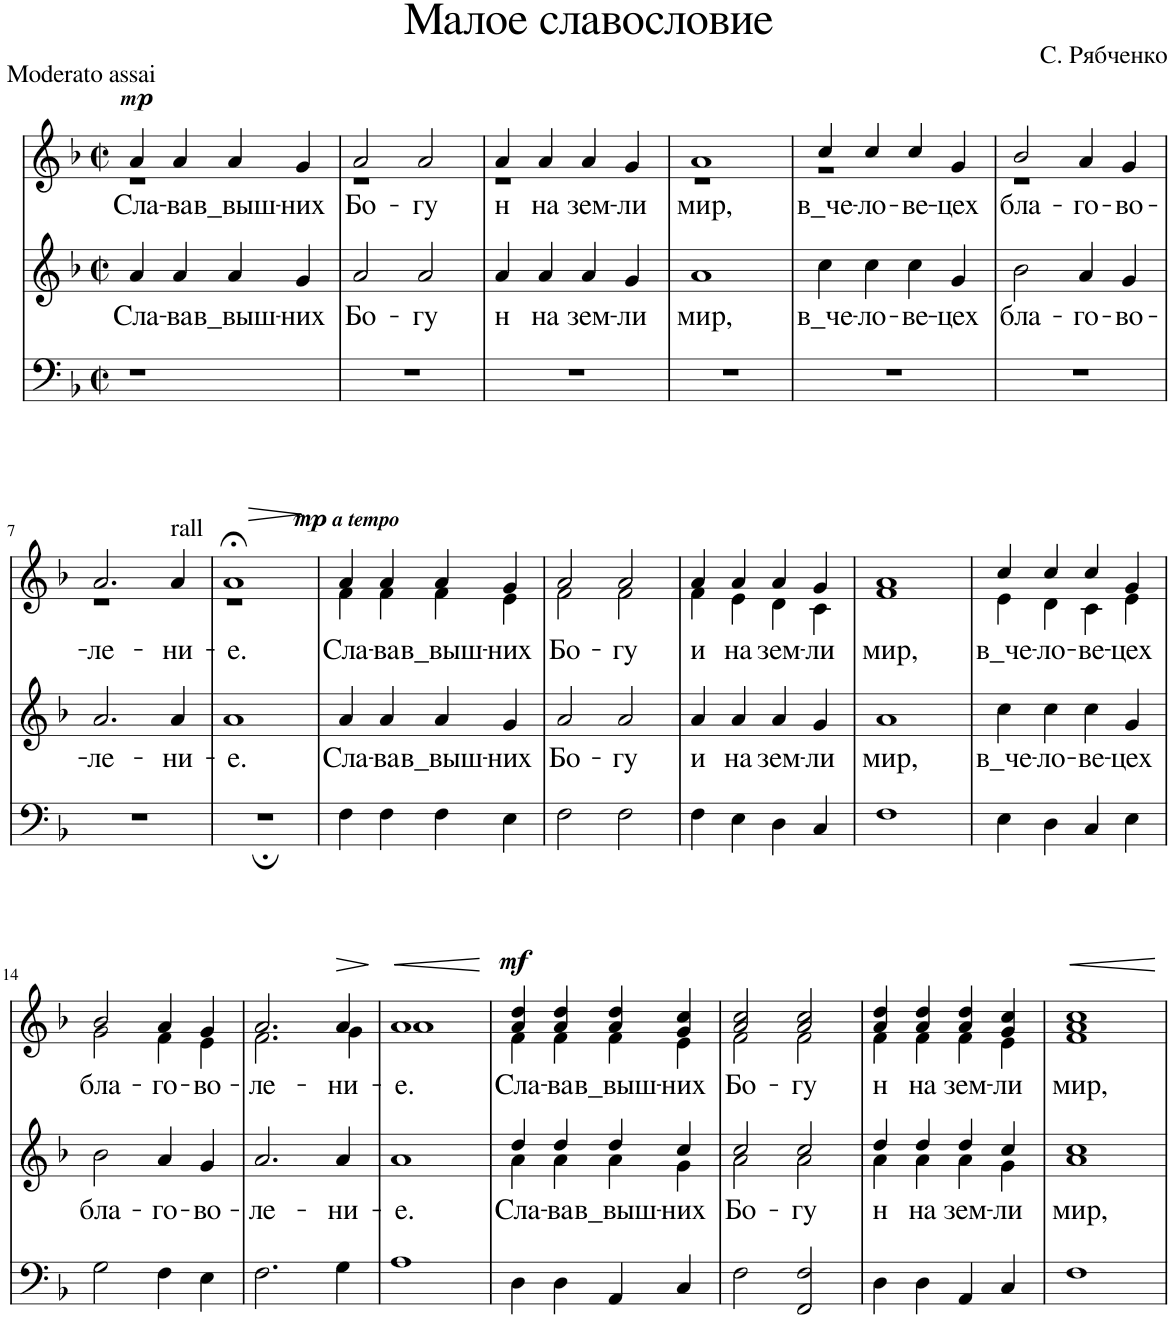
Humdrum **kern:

**kern	**kern	**text	**kern	**text	**dynam
*part3	*part2	*part2	*part1	*part1	*part1
*staff3	*staff2	*staff2	*staff1	*staff1	*staff1
*I"Bass	*I"Soprano	*	*I"Voice	*	*
*clefF4	*clefG2	*	*clefG2	*	*
*k[b-]	*k[b-]	*	*k[b-]	*	*
*M2/2	*M2/2	*	*M2/2	*	*
*met(c|)	*met(c|)	*	*met(c|)	*	*
=1	=1	=1	=1	=1	=1
!	!	!LO:LY:b	!	!LO:LY:b	!LO:DY:a
*	*	*	*^	*	*
!	!	!	!	!	!	!LO:DY:n=1:a
1r	4a/	Сла-	4a/	1r	Сла-	other-dynamics p
!	!	!LO:LY:b	!	!	!LO:LY:b	!
.	4a/	-ва	4a/	.	-ва	.
!	!	!LO:LY:b	!	!	!LO:LY:b	!
.	4a/	в_выш-	4a/	.	в_выш-	.
!	!	!LO:LY:b	!	!	!LO:LY:b	!
.	4g/	-них	4g/	.	-них	.
=2	=2	=2	=2	=2	=2	=2
!	!	!LO:LY:b	!	!	!LO:LY:b	!
1r	2a/	Бо-	2a/	1r	Бо-	.
!	!	!LO:LY:b	!	!	!LO:LY:b	!
.	2a/	-гу	2a/	.	-гу	.
=3	=3	=3	=3	=3	=3	=3
!	!	!LO:LY:b	!	!	!LO:LY:b	!
1r	4a/	н	4a/	1r	н	.
!	!	!LO:LY:b	!	!	!LO:LY:b	!
.	4a/	на	4a/	.	на	.
!	!	!LO:LY:b	!	!	!LO:LY:b	!
.	4a/	зем-	4a/	.	зем-	.
!	!	!LO:LY:b	!	!	!LO:LY:b	!
.	4g/	-ли	4g/	.	-ли	.
=4	=4	=4	=4	=4	=4	=4
!	!	!LO:LY:b	!	!	!LO:LY:b	!
1r	1a	мир,	1a	1r	мир,	.
=5	=5	=5	=5	=5	=5	=5
!	!	!LO:LY:b	!	!	!LO:LY:b	!
1r	4cc\	в_че-	4cc/	1r	в_че-	.
!	!	!LO:LY:b	!	!	!LO:LY:b	!
.	4cc\	-ло-	4cc/	.	-ло-	.
!	!	!LO:LY:b	!	!	!LO:LY:b	!
.	4cc\	-ве-	4cc/	.	-ве-	.
!	!	!LO:LY:b	!	!	!LO:LY:b	!
.	4g/	-цех	4g/	.	-цех	.
=6	=6	=6	=6	=6	=6	=6
!	!	!LO:LY:b	!	!	!LO:LY:b	!
1r	2b-\	бла-	2b-/	1r	бла-	.
!	!	!LO:LY:b	!	!	!LO:LY:b	!
.	4a/	-го-	4a/	.	-го-	.
!	!	!LO:LY:b	!	!	!LO:LY:b	!
.	4g/	-во-	4g/	.	-во-	.
!!LO:LB:g=z	!!
=7	=7	=7	=7	=7	=7	=7
!	!	!LO:LY:b	!	!	!LO:LY:b	!
1r	2.a/	-ле-	2.a/	1r	-ле-	.
!	!	!	!LO:TX:a:t=rall	!	!	!
!	!	!LO:LY:b	!	!	!LO:LY:b	!
.	4a/	-ни-	4a/	.	-ни-	.
=8	=8	=8	=8	=8	=8	=8
!	!	!LO:LY:b	!	!	!LO:LY:b	!LO:HP:b
1r;	1a	-е.	1a;<	1r	-е.	>
=9	=9	=9	=9	=9	=9	=9
!	!	!LO:LY:b	!	!	!LO:LY:b	!LO:DY:a
!	!	!	!	!	!	!LO:DY:n=1:a
4F\	4a/	Сла-	4a/	4f\	Сла-	mp other-dynamics
!	!	!LO:LY:b	!	!	!LO:LY:b	!
4F\	4a/	-ва	4a/	4f\	-ва	]
!	!	!LO:LY:b	!	!	!LO:LY:b	!
4F\	4a/	в_выш-	4a/	4f\	в_выш-	.
!	!	!LO:LY:b	!	!	!LO:LY:b	!
4E\	4g/	-них	4g/	4e\	-них	.
=10	=10	=10	=10	=10	=10	=10
!	!	!LO:LY:b	!	!	!LO:LY:b	!
2F\	2a/	Бо-	2a/	2f\	Бо-	.
!	!	!LO:LY:b	!	!	!LO:LY:b	!
2F\	2a/	-гу	2a/	2f\	-гу	.
=11	=11	=11	=11	=11	=11	=11
!	!	!LO:LY:b	!	!	!LO:LY:b	!
4F\	4a/	и	4a/	4f\	и	.
!	!	!LO:LY:b	!	!	!LO:LY:b	!
4E\	4a/	на	4a/	4e\	на	.
!	!	!LO:LY:b	!	!	!LO:LY:b	!
4D\	4a/	зем-	4a/	4d\	зем-	.
!	!	!LO:LY:b	!	!	!LO:LY:b	!
4C/	4g/	-ли	4g/	4c\	-ли	.
=12	=12	=12	=12	=12	=12	=12
!	!	!LO:LY:b	!	!	!LO:LY:b	!
1F	1a	мир,	1a	1f	мир,	.
=13	=13	=13	=13	=13	=13	=13
!	!	!LO:LY:b	!	!	!LO:LY:b	!
4E\	4cc\	в_че-	4cc/	4e\	в_че-	.
!	!	!LO:LY:b	!	!	!LO:LY:b	!
4D\	4cc\	-ло-	4cc/	4d\	-ло-	.
!	!	!LO:LY:b	!	!	!LO:LY:b	!
4C/	4cc\	-ве-	4cc/	4c\	-ве-	.
!	!	!LO:LY:b	!	!	!LO:LY:b	!
4E\	4g/	-цех	4g/	4e\	-цех	.
!!LO:LB:g=z	!!
=14	=14	=14	=14	=14	=14	=14
!	!	!LO:LY:b	!	!	!LO:LY:b	!
2G\	2b-\	бла-	2b-/	2g\	бла-	.
!	!	!LO:LY:b	!	!	!LO:LY:b	!
4F\	4a/	-го-	4a/	4f\	-го-	.
!	!	!LO:LY:b	!	!	!LO:LY:b	!
4E\	4g/	-во-	4g/	4e\	-во-	.
=15	=15	=15	=15	=15	=15	=15
!	!	!LO:LY:b	!	!	!LO:LY:b	!
2.F\	2.a/	-ле-	2.a/	2.f\	-ле-	.
!	!	!LO:LY:b	!	!	!LO:LY:b	!LO:HP:b
4G\	4a/	-ни-	4a/	4g\	-ни-	>
*	*	*	*v	*v	*	*
.	.	.	.	.	]
=16	=16	=16	=16	=16	=16
!	!	!LO:LY:b	!	!LO:LY:b	!LO:HP:b
*	*	*	*^	*	*
1A	1a	-е.	1a	1a	-е.	<
*	*	*	*v	*v	*	*
.	.	.	.	.	[
=17	=17	=17	=17	=17	=17
!	!	!LO:LY:b	!	!LO:LY:b	!LO:DY:a
*	*^	*	*^	*	*
4D\	4dd/	4a\	Сла-	4a/ 4dd/	4f\	Сла-	mf
!	!	!	!LO:LY:b	!	!	!LO:LY:b	!
4D\	4dd/	4a\	-ва	4a/ 4dd/	4f\	-ва	.
!	!	!	!LO:LY:b	!	!	!LO:LY:b	!
4AA/	4dd/	4a\	в_выш-	4a/ 4dd/	4f\	в_выш-	.
!	!	!	!LO:LY:b	!	!	!LO:LY:b	!
4C/	4cc/	4g\	-них	4g/ 4cc/	4e\	-них	.
=18	=18	=18	=18	=18	=18	=18	=18
!	!	!	!LO:LY:b	!	!	!LO:LY:b	!
2F\	2cc/	2a\	Бо-	2a/ 2cc/	2f\	Бо-	.
!	!	!	!LO:LY:b	!	!	!LO:LY:b	!
2FF/ 2F/	2cc/	2a\	-гу	2a/ 2cc/	2f\	-гу	.
=19	=19	=19	=19	=19	=19	=19	=19
!	!	!	!LO:LY:b	!	!	!LO:LY:b	!
4D\	4dd/	4a\	н	4a/ 4dd/	4f\	н	.
!	!	!	!LO:LY:b	!	!	!LO:LY:b	!
4D\	4dd/	4a\	на	4a/ 4dd/	4f\	на	.
!	!	!	!LO:LY:b	!	!	!LO:LY:b	!
4AA/	4dd/	4a\	зем-	4a/ 4dd/	4f\	зем-	.
!	!	!	!LO:LY:b	!	!	!LO:LY:b	!
4C/	4cc/	4g\	-ли	4g/ 4cc/	4e\	-ли	.
=20	=20	=20	=20	=20	=20	=20	=20
!	!	!	!LO:LY:b	!	!	!LO:LY:b	!LO:HP:b
*	*v	*v	*	*	*	*	*
1F	1a 1cc	мир,	1a 1cc	1f	мир,	<
*	*	*	*v	*v	*	*
.	.	.	.	.	[
=	=	=	=	=	=
*-	*-	*-	*-	*-	*-
